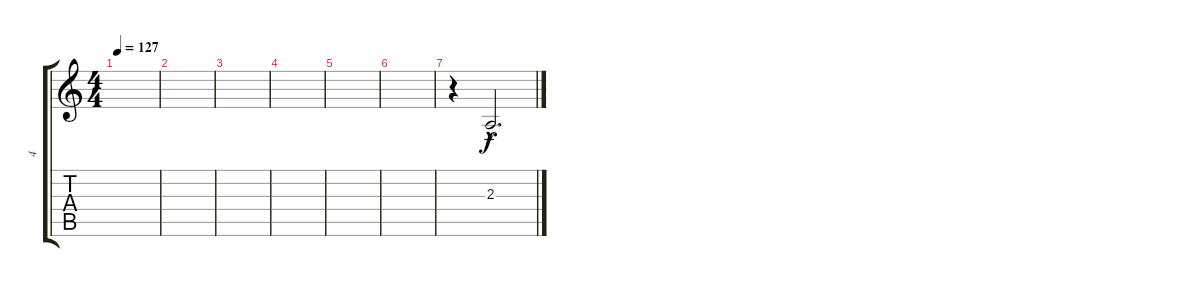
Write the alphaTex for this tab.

\track ("4" "4") {instrument reversecymbal}
\staff {score tabs}
\tuning (E4 B3 G3 D3 A2 E2) {hide}
\ts (4 4)
\tempo 127
\clef g2
\ks c
|
|
|
|
|
|
r.4 2.3{hac}.2{d}
